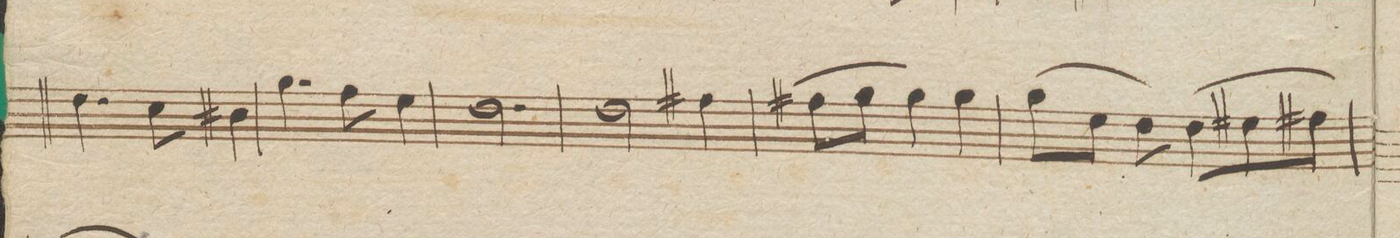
**kern	**dynam
*I"Viole.	*
*clefC3	*
*k[]	*
*M3/4	*
4.e\	.
8d\	.
4c#X\	.
=51	=51
4.a\	.
8g\	.
4f\	.
=52	=52
2.e\	.
=53	=53
2e\	.
4g#X\	.
=54	=54
(8g#X\L	.
8a\J	.
4a\)	.
4a\	.
=55	=55
(8a\L	.
8f\J	.
8e\)	.
(8e\L	.
8f#X\	.
8g#X\J)	.
=56	=56
*-	*-
